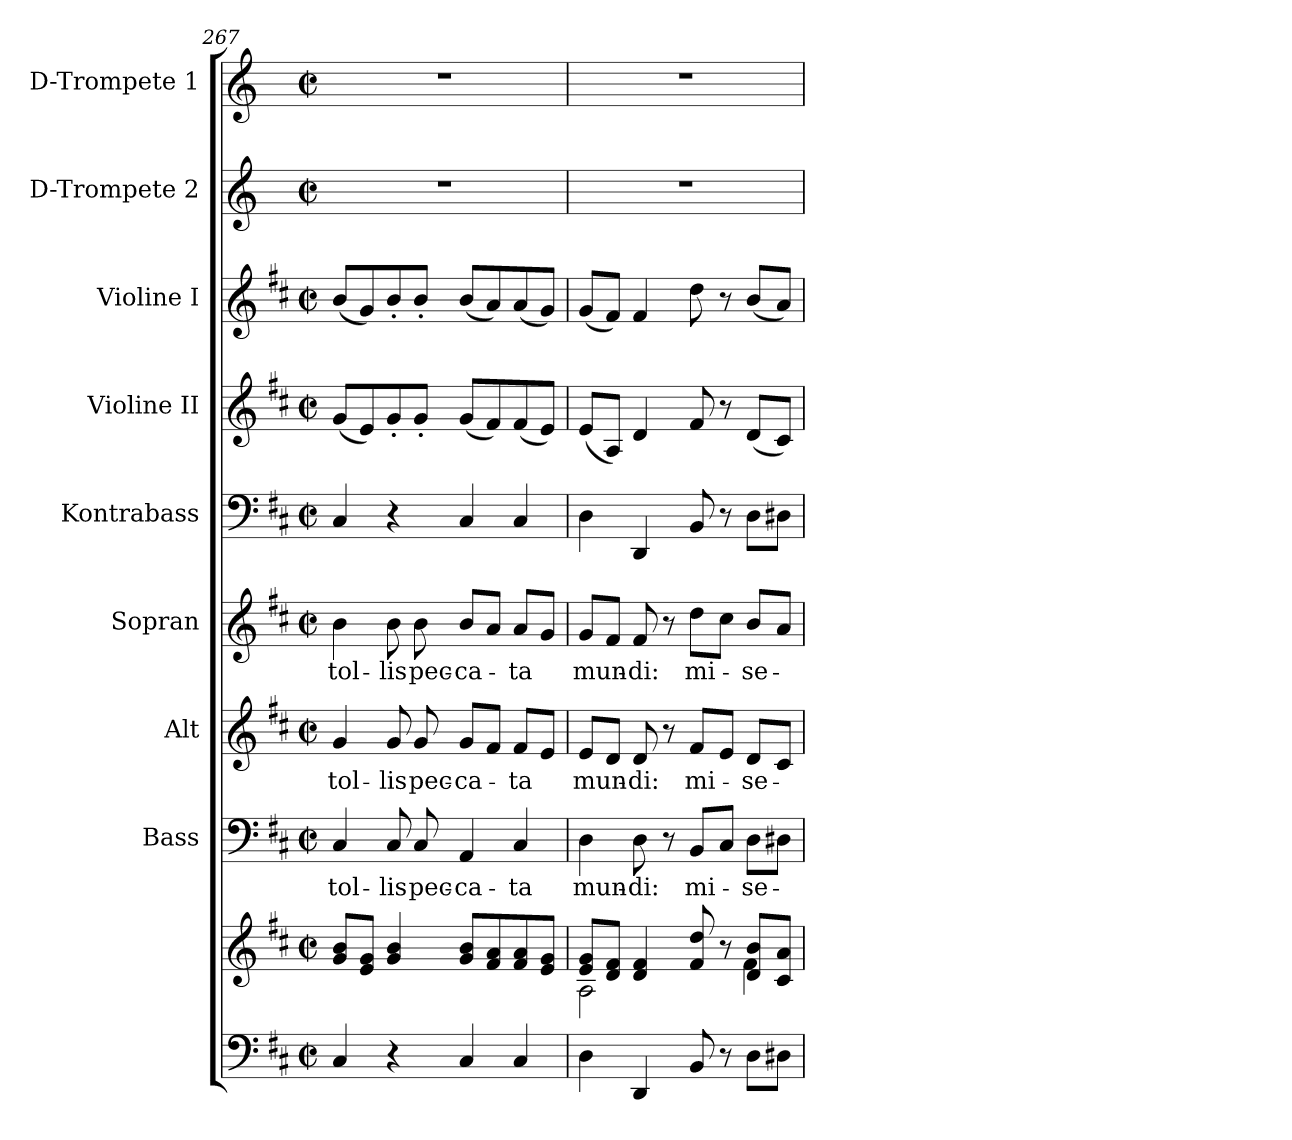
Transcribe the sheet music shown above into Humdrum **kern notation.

**kern	**kern	**kern	**text	**kern	**text	**kern	**text	**kern	**kern	**kern	**kern	**kern
*part9	*part9	*part8	*part8	*part7	*part7	*part6	*part6	*part5	*part4	*part3	*part2	*part1
*staff10	*staff9	*staff8	*staff8	*staff7	*staff7	*staff6	*staff6	*staff5	*staff4	*staff3	*staff2	*staff1
*	*	*I"Bass	*	*I"Alt	*	*I"Sopran	*	*I"Kontrabass	*I"Violine II	*I"Violine I	*I"D-Trompete 2	*I"D-Trompete 1
*	*	*I'B.	*	*I'A.	*	*I'S.	*	*I'Kb.	*I'Vl. II	*I'Vl. I	*I'D Trp. 2	*I'D Trp. 1
*clefF4	*clefG2	*clefF4	*	*clefG2	*	*clefG2	*	*clefF4	*clefG2	*clefG2	*clefG2	*clefG2
*	*	*	*	*	*	*	*	*ITrd7c12	*	*	*ITrd-1c-2	*ITrd-1c-2
*k[f#c#]	*k[f#c#]	*k[f#c#]	*	*k[f#c#]	*	*k[f#c#]	*	*k[f#c#]	*k[f#c#]	*k[f#c#]	*k[f#c#]	*k[f#c#]
*D:	*D:	*D:	*	*D:	*	*D:	*	*D:	*D:	*D:	*D:	*D:
*M2/2	*M2/2	*M2/2	*	*M2/2	*	*M2/2	*	*M2/2	*M2/2	*M2/2	*M2/2	*M2/2
*met(c|)	*met(c|)	*met(c|)	*	*met(c|)	*	*met(c|)	*	*met(c|)	*met(c|)	*met(c|)	*met(c|)	*met(c|)
=267	=267	=267	=267	=267	=267	=267	=267	=267	=267	=267	=267	=267
!	!	!	!LO:LY:b	!	!LO:LY:b	!	!LO:LY:b	!	!	!	!	!
4C#/	8g/ 8b/L	4C#/	tol-	4g/	tol-	4b\	tol-	4CC#/	(<8g/L	(<8b/L	1r	1r
.	8e/ 8g/J	.	.	.	.	.	.	.	8e/)	8g/)	.	.
!	!	!	!LO:LY:b	!	!LO:LY:b	!	!LO:LY:b	!	!	!	!	!
4r	4g/ 4b/	8C#/	-lis	8g/	-lis	8b\	-lis	4r	8g'</	8b'</	.	.
!	!	!	!LO:LY:b	!	!LO:LY:b	!	!LO:LY:b	!	!	!	!	!
.	.	8C#/	pec-	8g/	pec-	8b\	pec-	.	8g'</J	8b'</J	.	.
!	!	!	!LO:LY:b	!	!LO:LY:b	!	!LO:LY:b	!	!	!	!	!
4C#/	8g/ 8b/L	4AA/	-ca-	8g/L	-ca-	8b/L	-ca-	4CC#/	(<8g/L	(<8b/L	.	.
.	8f#/ 8a/	.	.	8f#/J	.	8a/J	.	.	8f#/)	8a/)	.	.
!	!	!	!LO:LY:b	!	!LO:LY:b	!	!LO:LY:b	!	!	!	!	!
4C#/	8f#/ 8a/	4C#/	-ta	8f#/L	-ta	8a/L	-ta	4CC#/	(<8f#/	(<8a/	.	.
.	8e/ 8g/J	.	.	8e/J	.	8g/J	.	.	8e/J)	8g/J)	.	.
=268	=268	=268	=268	=268	=268	=268	=268	=268	=268	=268	=268	=268
*	*^	*	*	*	*	*	*	*	*	*	*	*
!	!	!	!	!LO:LY:b	!	!LO:LY:b	!	!LO:LY:b	!	!	!	!	!
4D\	8e/ 8g/L	2A\	4D\	mun-	8e/L	mun-	8g/L	mun-	4DD\	(<8e/L	(<8g/L	1r	1r
.	8d/ 8f#/J	.	.	.	8d/J	.	8f#/J	.	.	8A/J)	8f#/J)	.	.
!	!	!	!	!LO:LY:b	!	!LO:LY:b	!	!LO:LY:b	!	!	!	!	!
4DD/	4d/ 4f#/	.	8D\	-di:	8d/	-di:	8f#/	-di:	4DDD/	4d/	4f#/	.	.
.	.	.	8r	.	8r	.	8r	.	.	.	.	.	.
!	!	!	!	!LO:LY:b	!	!LO:LY:b	!	!LO:LY:b	!	!	!	!	!
8BB/	8f#/ 8dd/	4ryy	8BB/L	mi-	8f#/L	mi-	8dd\L	mi-	8BBB/	8f#/	8dd\	.	.
8r	8r	.	8C#/J	.	8e/J	.	8cc#\J	.	8r	8r	8r	.	.
!	!	!	!	!LO:LY:b	!	!LO:LY:b	!	!LO:LY:b	!	!	!	!	!
8D\L	8d/ 8b/L	4f#\	8D\L	-se-	8d/L	-se-	8b/L	-se-	8DD\L	(<8d/L	(<8b/L	.	.
8D#X\J	8c#/ 8a/J	.	8D#X\J	.	8c#/J	.	8a/J	.	8DD#X\J	8c#/J)	8a/J)	.	.
*	*v	*v	*	*	*	*	*	*	*	*	*	*	*
=	=	=	=	=	=	=	=	=	=	=	=	=
*-	*-	*-	*-	*-	*-	*-	*-	*-	*-	*-	*-	*-
